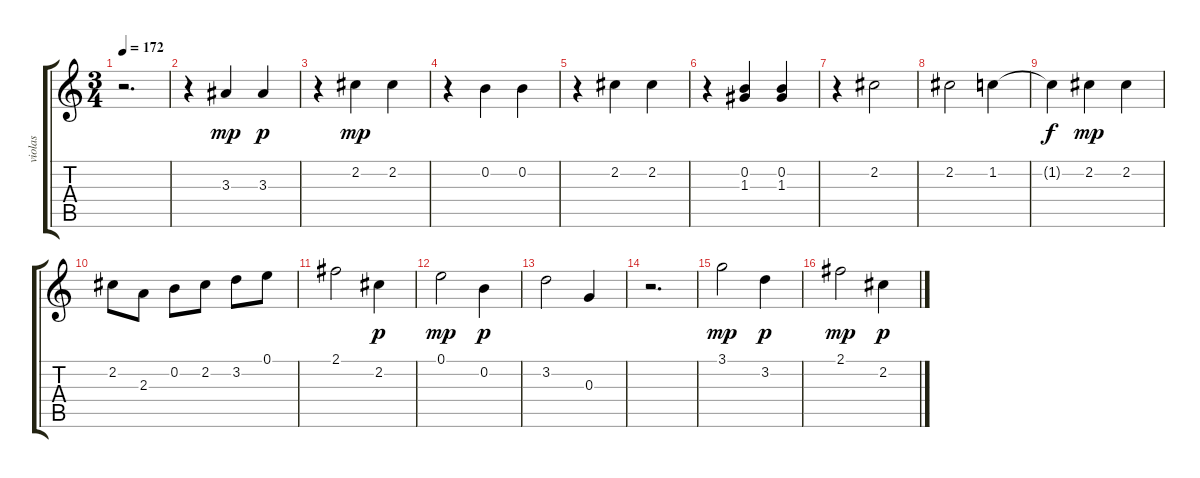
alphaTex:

\track ("violas" "violas") {instrument contrabass}
\staff {score tabs}
\tuning (E4 B3 G3 D3 A2 E2) {hide}
\ts (3 4)
\tempo 172
\clef g2
\ks c
r.2{d dy mp} |
r.4 3.3.4 3.3.4{dy p} |
r.4 2.2.4{dy mp} 2.2.4 |
r.4 0.2.4 0.2.4 |
r.4 2.2.4 2.2.4 |
r.4 (0.2 1.3).4 (0.2 1.3).4 |
r.4 2.2.2 |
2.2.2 1.2.4 |
1.2{t}.4{dy f} 2.2.4{dy mp} 2.2.4 |
2.2.8 2.3.8 0.2.8 2.2.8 3.2.8 0.1.8 |
2.1.2 2.2.4{dy p} |
0.1.2{dy mp} 0.2.4{dy p} |
3.2.2 0.3.4 |
r.2{d} |
3.1.2{dy mp} 3.2.4{dy p} |
2.1.2{dy mp} 2.2.4{dy p}
